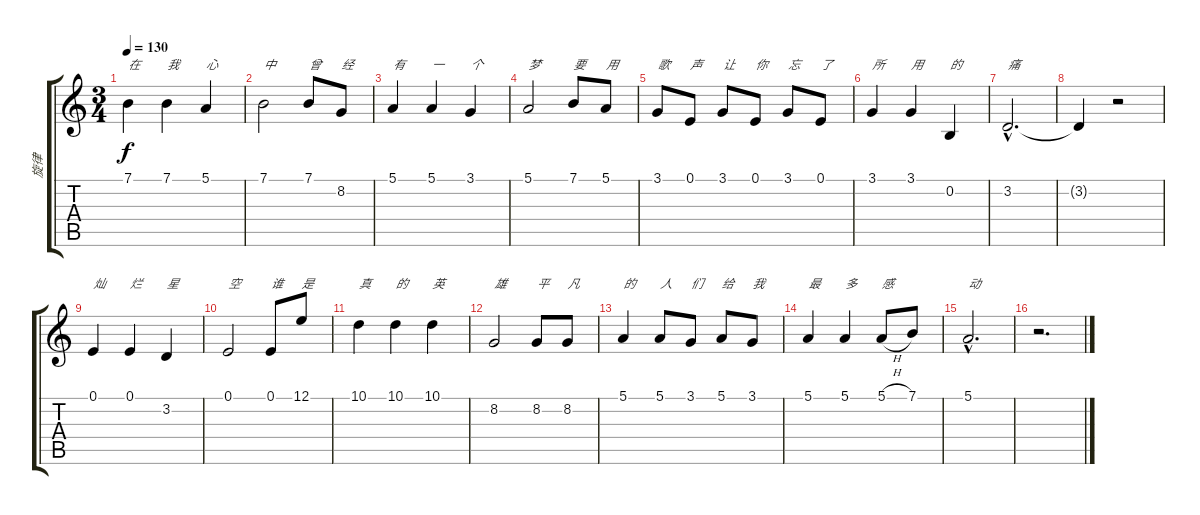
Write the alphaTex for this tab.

\track ("旋律" "旋律") {instrument brightacousticpiano}
\staff {score tabs}
\tuning (E4 B3 G3 D3 A2 E2) {hide}
\ts (3 4)
\tempo 130
\clef g2
\ks c
7.1.4{txt "在" dy f instrument brightacousticpiano} 7.1.4{txt "我"} 5.1.4{txt "心"} |
7.1.2{txt "中"} 7.1.8{txt "曾"} 8.2.8{txt "经"} |
5.1.4{txt "有"} 5.1.4{txt "一"} 3.1.4{txt "个"} |
5.1.2{txt "梦"} 7.1.8{txt "要"} 5.1.8{txt "用"} |
3.1.8{txt "歌"} 0.1.8{txt "声"} 3.1.8{txt "让"} 0.1.8{txt "你"} 3.1.8{txt "忘"} 0.1.8{txt "了"} |
3.1.4{txt "所"} 3.1.4{txt "用"} 0.2.4{txt "的"} |
3.2{hac}.2{d txt "痛"} |
3.2{t}.4 r.2 |
0.1.4{txt "灿"} 0.1.4{txt "烂"} 3.2.4{txt "星"} |
0.1.2{txt "空"} 0.1.8{txt "谁"} 12.1.8{txt "是"} |
10.1.4{txt "真"} 10.1.4{txt "的"} 10.1.4{txt "英"} |
8.2.2{txt "雄"} 8.2.8{txt "平"} 8.2.8{txt "凡"} |
5.1.4{txt "的"} 5.1.8{txt "人"} 3.1.8{txt "们"} 5.1.8{txt "给"} 3.1.8{txt "我"} |
5.1.4{txt "最"} 5.1.4{txt "多"} 5.1{h}.8{txt "感"} 7.1.8 |
5.1{hac}.2{d txt "动"} |
r.2{d}
